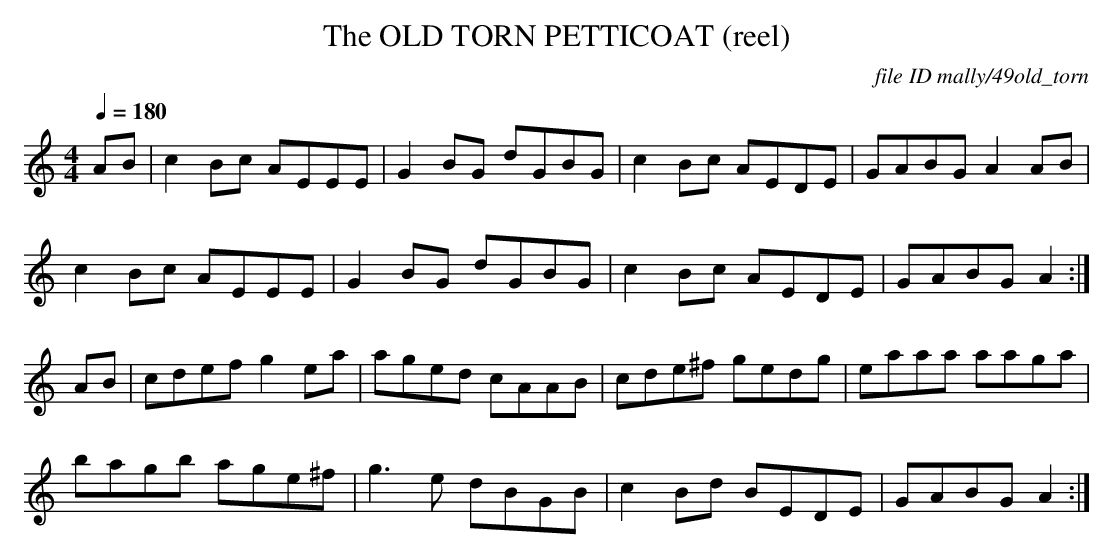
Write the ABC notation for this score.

X:1
T:OLD TORN PETTICOAT (reel), The
C:file ID mally/49old_torn
Q:1/4=180
M:4/4
L:1/8
K:Am
AB|c2Bc AEEE|G2BG dGBG|c2Bc AEDE|GABG A2AB|
c2Bc AEEE|G2BG dGBG|c2Bc AEDE|GABG A2 :|
AB|cdef g2ea|aged cAAB|cde^f gedg|eaaa aaga|
bagb age^f|g3e dBGB|c2Bd BEDE|GABG A2 :|
